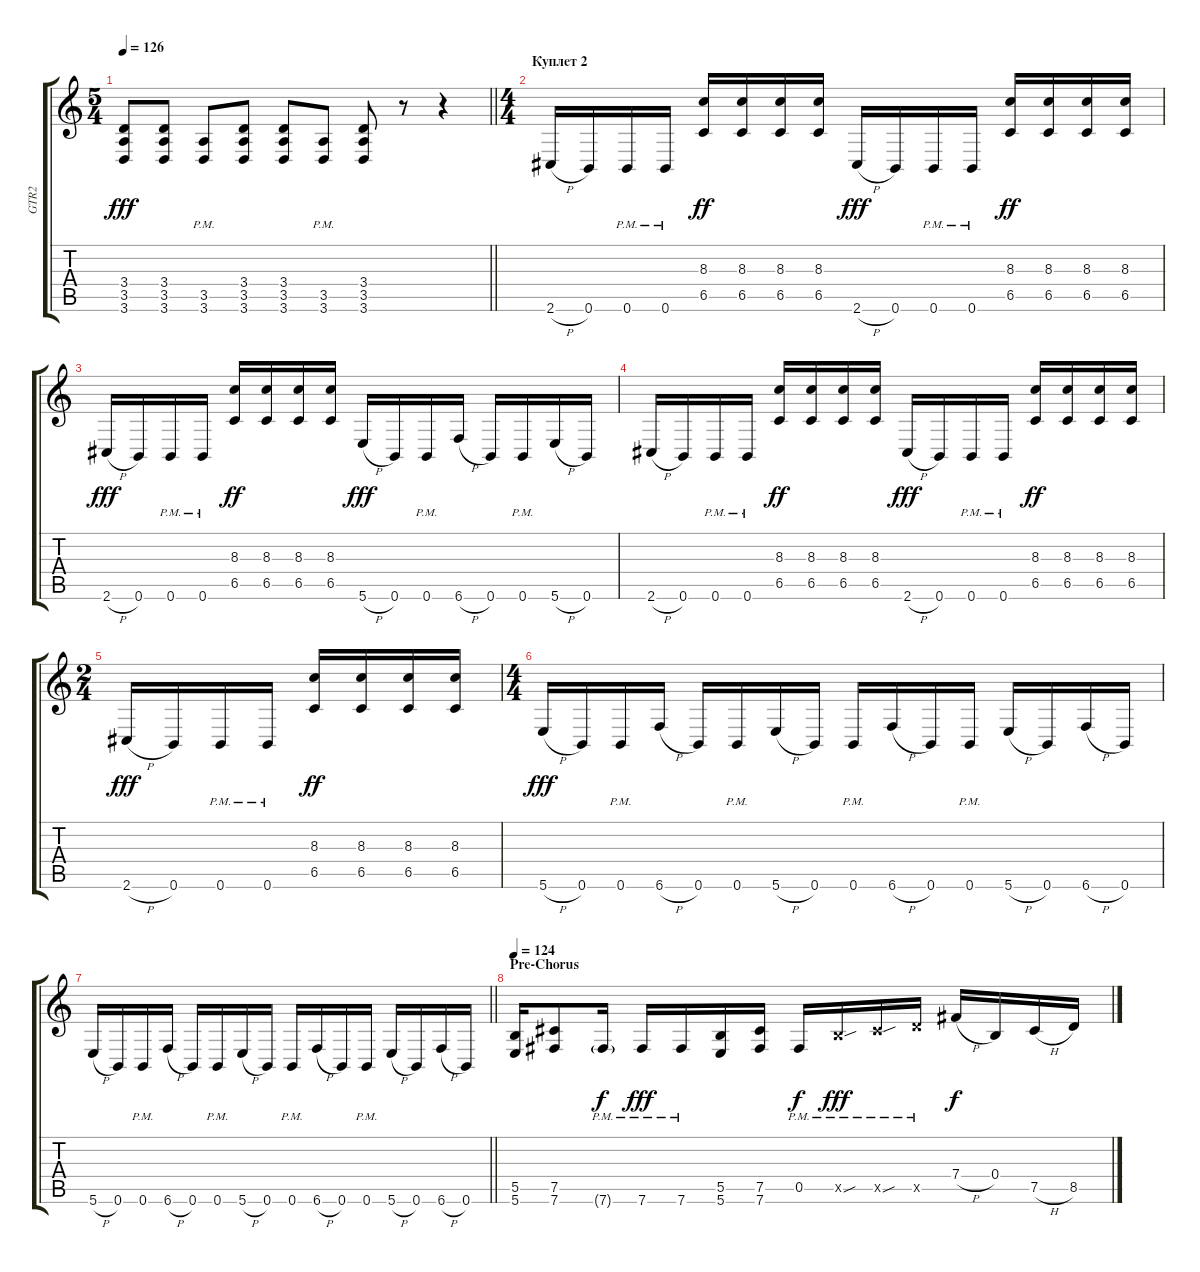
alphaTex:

\track ("GTR2" "GTR2") {instrument distortionguitar}
\staff {score tabs}
\tuning (Db4 Ab3 E3 B2 Gb2 B1) {hide}
\ts (5 4)
\tempo 126
\clef g2
\barLineRight lightlight
\ks c
(3.4 3.5 3.6).8{dy fff} (3.4 3.5 3.6).8 (3.5{pm} 3.6{pm}).8 (3.4 3.5 3.6).8 (3.4 3.5 3.6).8 (3.5{pm} 3.6{pm}).8 (3.4 3.5 3.6).8 r.8 r.4 |
\ts (4 4)
\section ("" "Куплет 2")
2.6{h}.16 0.6.16 0.6{pm}.16 0.6{pm}.16 (8.3 6.5).16{dy ff} (8.3 6.5).16 (8.3 6.5).16 (8.3 6.5).16 2.6{h}.16{dy fff} 0.6.16 0.6{pm}.16 0.6{pm}.16 (8.3 6.5).16{dy ff} (8.3 6.5).16 (8.3 6.5).16 (8.3 6.5).16 |
2.6{h}.16{dy fff} 0.6.16 0.6{pm}.16 0.6{pm}.16 (8.3 6.5).16{dy ff} (8.3 6.5).16 (8.3 6.5).16 (8.3 6.5).16 5.6{h}.16{dy fff} 0.6.16 0.6{pm}.16 6.6{h}.16 0.6.16 0.6{pm}.16 5.6{h}.16 0.6.16 |
2.6{h}.16 0.6.16 0.6{pm}.16 0.6{pm}.16 (8.3 6.5).16{dy ff} (8.3 6.5).16 (8.3 6.5).16 (8.3 6.5).16 2.6{h}.16{dy fff} 0.6.16 0.6{pm}.16 0.6{pm}.16 (8.3 6.5).16{dy ff} (8.3 6.5).16 (8.3 6.5).16 (8.3 6.5).16 |
\ts (2 4)
2.6{h}.16{dy fff} 0.6.16 0.6{pm}.16 0.6{pm}.16 (8.3 6.5).16{dy ff} (8.3 6.5).16 (8.3 6.5).16 (8.3 6.5).16 |
\ts (4 4)
5.6{h}.16{dy fff} 0.6.16 0.6{pm}.16 6.6{h}.16 0.6.16 0.6{pm}.16 5.6{h}.16 0.6.16 0.6{pm}.16 6.6{h}.16 0.6.16 0.6{pm}.16 5.6{h}.16 0.6.16 6.6{h}.16 0.6.16 |
\barLineRight lightlight
5.6{h}.16 0.6.16 0.6{pm}.16 6.6{h}.16 0.6.16 0.6{pm}.16 5.6{h}.16 0.6.16 0.6{pm}.16 6.6{h}.16 0.6.16 0.6{pm}.16 5.6{h}.16 0.6.16 6.6{h}.16 0.6.16 |
\section ("" "Pre-Chorus")
\tempo 124
(5.5 5.6).16 (7.5 7.6).8 7.6{g pm}.16{dy f} 7.6{pm}.16{dy fff} 7.6{pm}.16 (5.5 5.6).16 (7.5 7.6).16 0.5{pm}.16{dy f} 5.5{sou pm x}.16{dy fff} 7.5{sou pm x}.16 8.5{pm x}.16 7.4{h}.16{dy f} 0.4.16 7.5{h}.16 8.5.16
